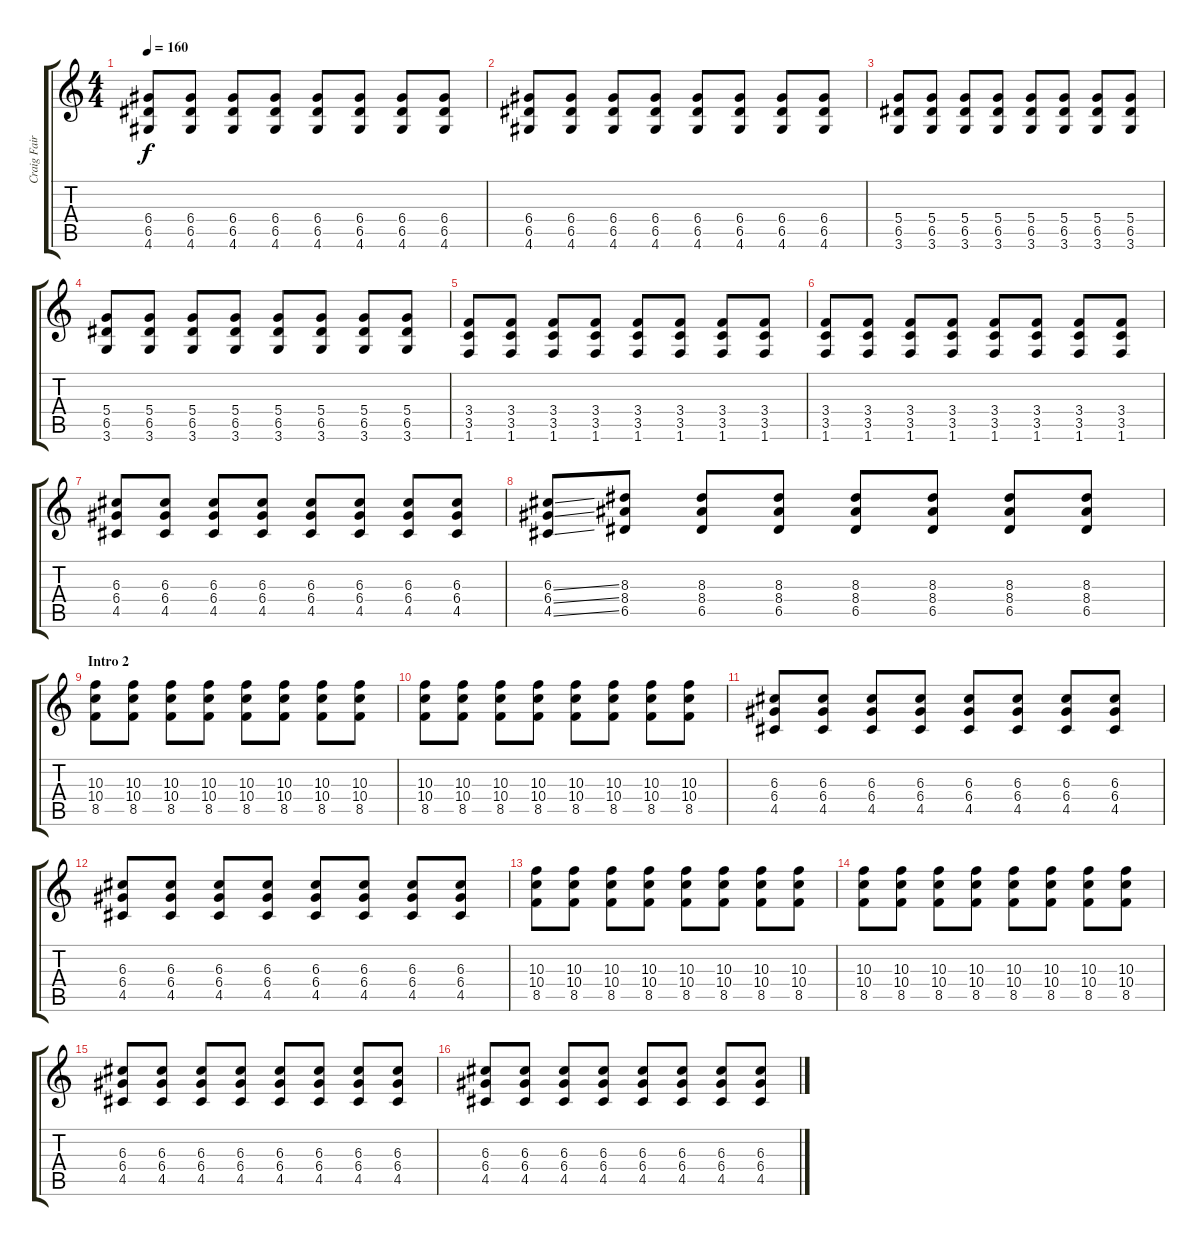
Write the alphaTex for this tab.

\track ("Craig Fairbaugh Guitar 1" "Craig Fair") {instrument overdrivenguitar}
\staff {score tabs}
\tuning (E4 B3 G3 D3 A2 E2) {hide}
\ts (4 4)
\tempo 160
\clef g2
\ks c
(6.4 6.5 4.6).8{dy f} (6.4 6.5 4.6).8 (6.4 6.5 4.6).8 (6.4 6.5 4.6).8 (6.4 6.5 4.6).8 (6.4 6.5 4.6).8 (6.4 6.5 4.6).8 (6.4 6.5 4.6).8 |
(6.4 6.5 4.6).8 (6.4 6.5 4.6).8 (6.4 6.5 4.6).8 (6.4 6.5 4.6).8 (6.4 6.5 4.6).8 (6.4 6.5 4.6).8 (6.4 6.5 4.6).8 (6.4 6.5 4.6).8 |
(5.4 6.5 3.6).8 (5.4 6.5 3.6).8 (5.4 6.5 3.6).8 (5.4 6.5 3.6).8 (5.4 6.5 3.6).8 (5.4 6.5 3.6).8 (5.4 6.5 3.6).8 (5.4 6.5 3.6).8 |
(5.4 6.5 3.6).8 (5.4 6.5 3.6).8 (5.4 6.5 3.6).8 (5.4 6.5 3.6).8 (5.4 6.5 3.6).8 (5.4 6.5 3.6).8 (5.4 6.5 3.6).8 (5.4 6.5 3.6).8 |
(3.4 3.5 1.6).8 (3.4 3.5 1.6).8 (3.4 3.5 1.6).8 (3.4 3.5 1.6).8 (3.4 3.5 1.6).8 (3.4 3.5 1.6).8 (3.4 3.5 1.6).8 (3.4 3.5 1.6).8 |
(3.4 3.5 1.6).8 (3.4 3.5 1.6).8 (3.4 3.5 1.6).8 (3.4 3.5 1.6).8 (3.4 3.5 1.6).8 (3.4 3.5 1.6).8 (3.4 3.5 1.6).8 (3.4 3.5 1.6).8 |
(6.3 6.4 4.5).8 (6.3 6.4 4.5).8 (6.3 6.4 4.5).8 (6.3 6.4 4.5).8 (6.3 6.4 4.5).8 (6.3 6.4 4.5).8 (6.3 6.4 4.5).8 (6.3 6.4 4.5).8 |
(6.3{ss} 6.4{ss} 4.5{ss}).8 (8.3 8.4 6.5).8 (8.3 8.4 6.5).8 (8.3 8.4 6.5).8 (8.3 8.4 6.5).8 (8.3 8.4 6.5).8 (8.3 8.4 6.5).8 (8.3 8.4 6.5).8 |
\section ("" "Intro 2")
(10.3 10.4 8.5).8 (10.3 10.4 8.5).8 (10.3 10.4 8.5).8 (10.3 10.4 8.5).8 (10.3 10.4 8.5).8 (10.3 10.4 8.5).8 (10.3 10.4 8.5).8 (10.3 10.4 8.5).8 |
(10.3 10.4 8.5).8 (10.3 10.4 8.5).8 (10.3 10.4 8.5).8 (10.3 10.4 8.5).8 (10.3 10.4 8.5).8 (10.3 10.4 8.5).8 (10.3 10.4 8.5).8 (10.3 10.4 8.5).8 |
(6.3 6.4 4.5).8 (6.3 6.4 4.5).8 (6.3 6.4 4.5).8 (6.3 6.4 4.5).8 (6.3 6.4 4.5).8 (6.3 6.4 4.5).8 (6.3 6.4 4.5).8 (6.3 6.4 4.5).8 |
(6.3 6.4 4.5).8 (6.3 6.4 4.5).8 (6.3 6.4 4.5).8 (6.3 6.4 4.5).8 (6.3 6.4 4.5).8 (6.3 6.4 4.5).8 (6.3 6.4 4.5).8 (6.3 6.4 4.5).8 |
(10.3 10.4 8.5).8 (10.3 10.4 8.5).8 (10.3 10.4 8.5).8 (10.3 10.4 8.5).8 (10.3 10.4 8.5).8 (10.3 10.4 8.5).8 (10.3 10.4 8.5).8 (10.3 10.4 8.5).8 |
(10.3 10.4 8.5).8 (10.3 10.4 8.5).8 (10.3 10.4 8.5).8 (10.3 10.4 8.5).8 (10.3 10.4 8.5).8 (10.3 10.4 8.5).8 (10.3 10.4 8.5).8 (10.3 10.4 8.5).8 |
(6.3 6.4 4.5).8 (6.3 6.4 4.5).8 (6.3 6.4 4.5).8 (6.3 6.4 4.5).8 (6.3 6.4 4.5).8 (6.3 6.4 4.5).8 (6.3 6.4 4.5).8 (6.3 6.4 4.5).8 |
(6.3 6.4 4.5).8 (6.3 6.4 4.5).8 (6.3 6.4 4.5).8 (6.3 6.4 4.5).8 (6.3 6.4 4.5).8 (6.3 6.4 4.5).8 (6.3 6.4 4.5).8 (6.3 6.4 4.5).8
